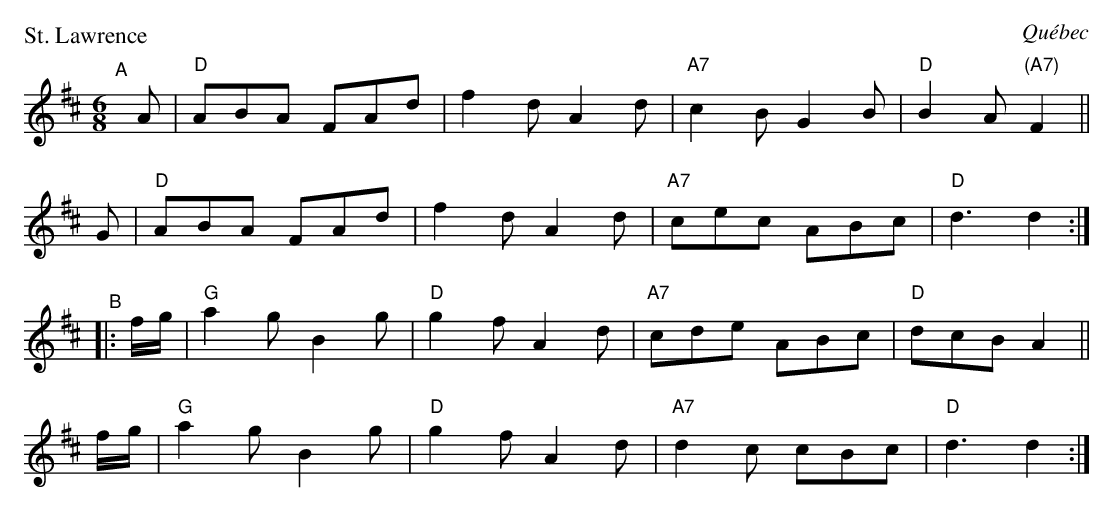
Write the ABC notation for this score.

X:1
P: St. Lawrence
O: Qu\'ebec
M: 6/8
L: 1/8
K: D
"^A"[|]\
A | "D"ABA FAd | f2d A2d | "A7"c2B G2B | "D"B2A "(A7)"F2 ||
G | "D"ABA FAd | f2d A2d | "A7"cec ABc | "D"d3 d2 :|
"^B"|:\
f/g/ | "G"a2g B2g | "D"g2f A2d | "A7"cde ABc | "D"dcB A2 ||
f/g/ | "G"a2g B2g | "D"g2f A2d | "A7"d2c cBc | "D"d3 d2 :|
